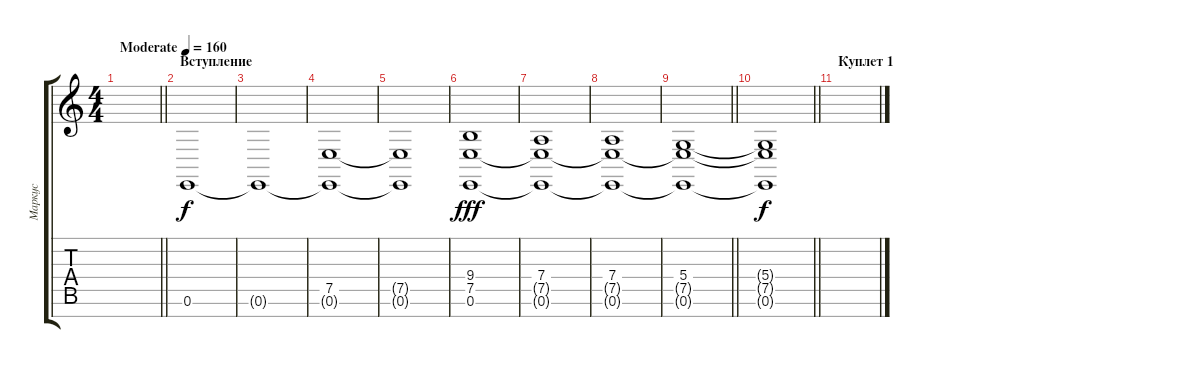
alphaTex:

\track ("Маркус" "Маркус") {instrument stringensemble1}
\staff {score tabs}
\tuning (E4 B3 G3 D3 A2 E2 B1) {hide}
\ts (4 4)
\tempo (160 "Moderate")
\clef g2
\barLineRight lightlight
\ks c
|
\section ("" "Вступление")
0.6.1{volume 9} |
0.6{t}.1 |
(7.5 0.6{t}).1 |
(7.5{t} 0.6{t}).1 |
(9.4 7.5 0.6).1{dy fff} |
(7.4 7.5{t} 0.6{t}).1 |
(7.4 7.5{t} 0.6{t}).1 |
\barLineRight lightlight
(5.4 7.5{t} 0.6{t}).1{volume 2} |
\section ("" " ")
\barLineRight lightlight
(5.4{t} 7.5{t} 0.6{t}).1{dy f} |
\section ("" "Куплет 1")
